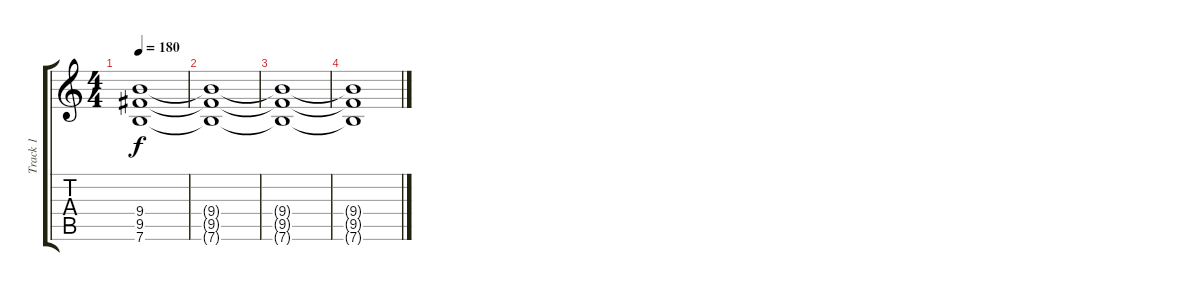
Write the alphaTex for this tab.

\track ("Track 1" "Track 1") {instrument distortionguitar}
\staff {score tabs}
\tuning (E4 B3 G3 D3 A2 E2) {hide}
\ts (4 4)
\tempo 180
\clef g2
\ks c
(9.4 9.5 7.6).1{dy f} |
(9.4{t} 9.5{t} 7.6{t}).1 |
(9.4{t} 9.5{t} 7.6{t}).1 |
(9.4{t} 9.5{t} 7.6{t}).1
